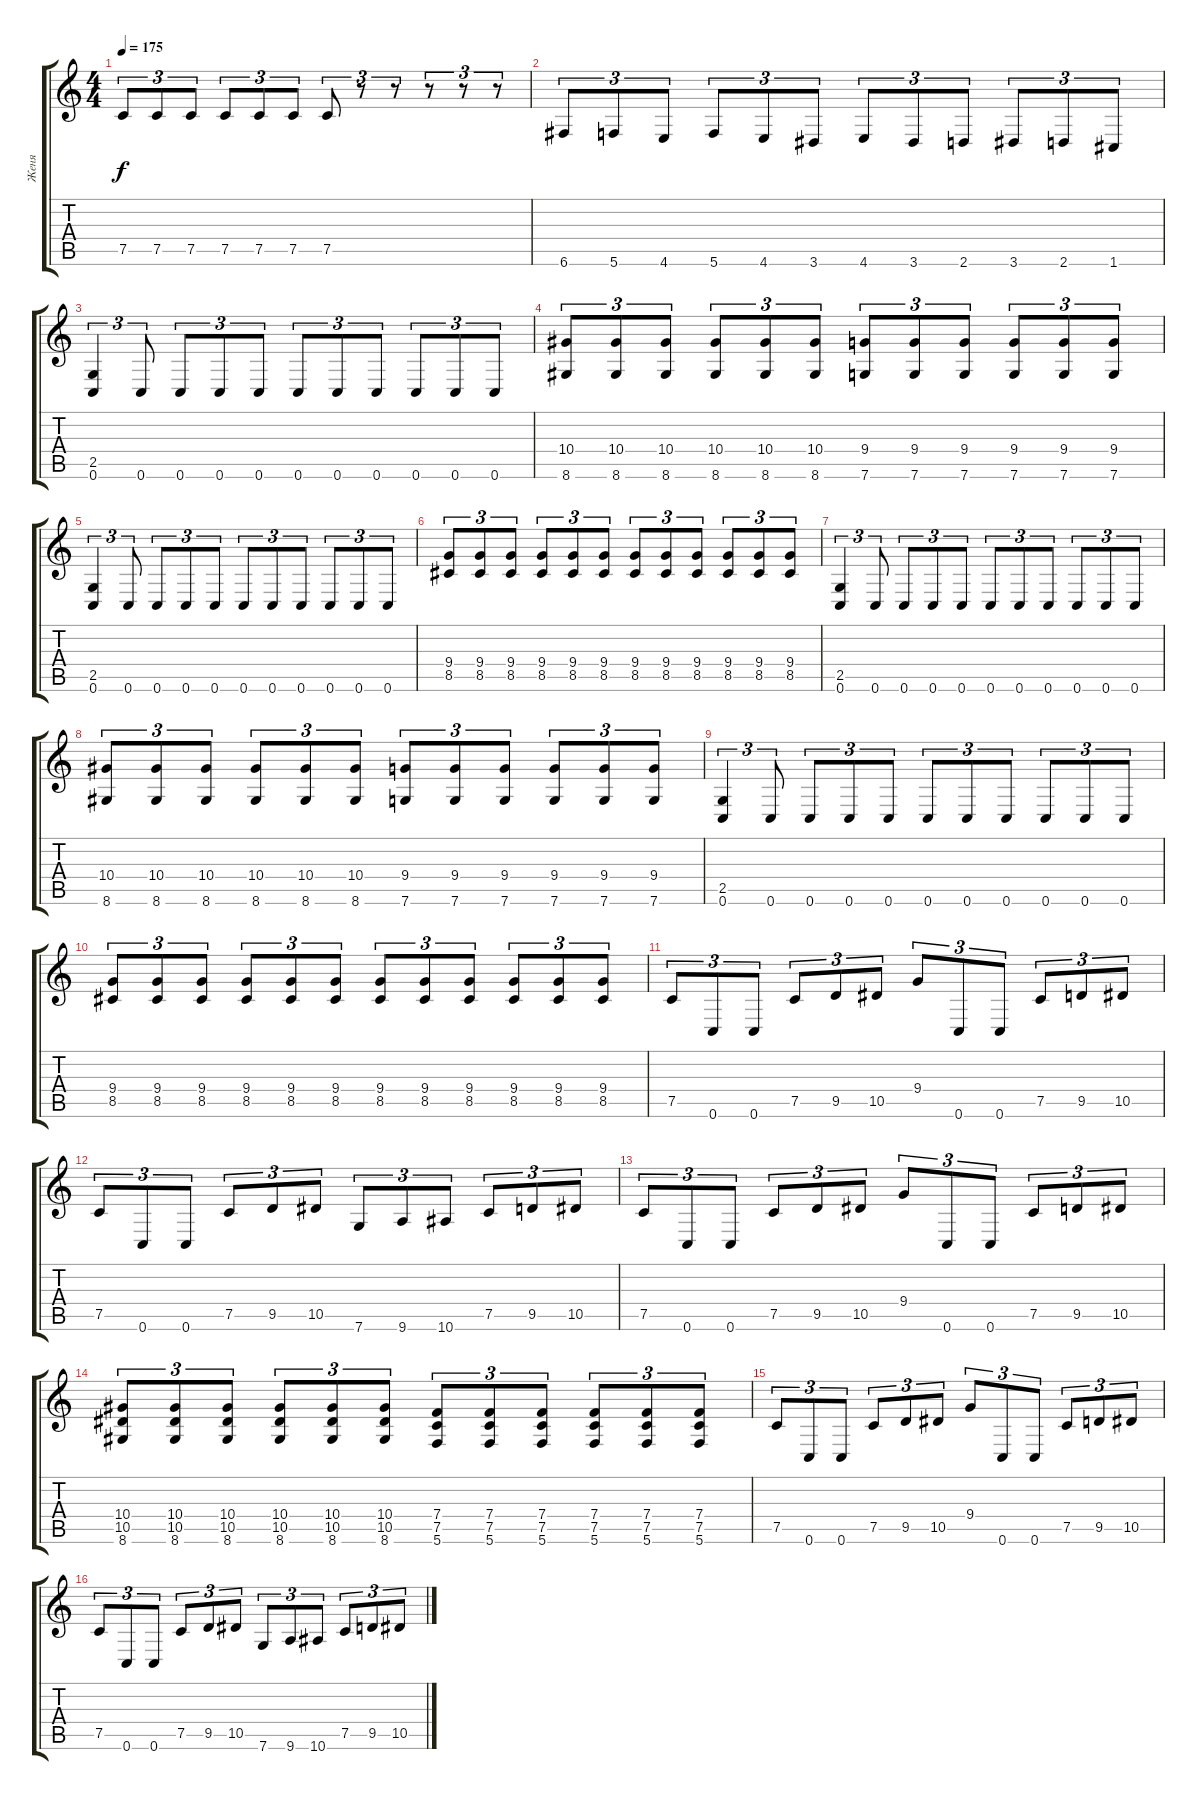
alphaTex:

\track ("Женя" "Женя") {instrument distortionguitar}
\staff {score tabs}
\tuning (C4 G3 Eb3 Bb2 F2 C2) {hide}
\ts (4 4)
\tempo 175
\clef g2
\ks c
7.5.8{tu (3 2) dy f} 7.5.8{tu (3 2)} 7.5.8{tu (3 2)} 7.5.8{tu (3 2)} 7.5.8{tu (3 2)} 7.5.8{tu (3 2)} 7.5.8{tu (3 2)} r.8{tu (3 2)} r.8{tu (3 2)} r.8{tu (3 2)} r.8{tu (3 2)} r.8{tu (3 2)} |
6.6.8{tu (3 2)} 5.6.8{tu (3 2)} 4.6.8{tu (3 2)} 5.6.8{tu (3 2)} 4.6.8{tu (3 2)} 3.6.8{tu (3 2)} 4.6.8{tu (3 2)} 3.6.8{tu (3 2)} 2.6.8{tu (3 2)} 3.6.8{tu (3 2)} 2.6.8{tu (3 2)} 1.6.8{tu (3 2)} |
(2.5 0.6).4{tu (3 2)} 0.6.8{tu (3 2)} 0.6.8{tu (3 2)} 0.6.8{tu (3 2)} 0.6.8{tu (3 2)} 0.6.8{tu (3 2)} 0.6.8{tu (3 2)} 0.6.8{tu (3 2)} 0.6.8{tu (3 2)} 0.6.8{tu (3 2)} 0.6.8{tu (3 2)} |
(10.4 8.6).8{tu (3 2)} (10.4 8.6).8{tu (3 2)} (10.4 8.6).8{tu (3 2)} (10.4 8.6).8{tu (3 2)} (10.4 8.6).8{tu (3 2)} (10.4 8.6).8{tu (3 2)} (9.4 7.6).8{tu (3 2)} (9.4 7.6).8{tu (3 2)} (9.4 7.6).8{tu (3 2)} (9.4 7.6).8{tu (3 2)} (9.4 7.6).8{tu (3 2)} (9.4 7.6).8{tu (3 2)} |
(2.5 0.6).4{tu (3 2)} 0.6.8{tu (3 2)} 0.6.8{tu (3 2)} 0.6.8{tu (3 2)} 0.6.8{tu (3 2)} 0.6.8{tu (3 2)} 0.6.8{tu (3 2)} 0.6.8{tu (3 2)} 0.6.8{tu (3 2)} 0.6.8{tu (3 2)} 0.6.8{tu (3 2)} |
(9.4 8.5).8{tu (3 2)} (9.4 8.5).8{tu (3 2)} (9.4 8.5).8{tu (3 2)} (9.4 8.5).8{tu (3 2)} (9.4 8.5).8{tu (3 2)} (9.4 8.5).8{tu (3 2)} (9.4 8.5).8{tu (3 2)} (9.4 8.5).8{tu (3 2)} (9.4 8.5).8{tu (3 2)} (9.4 8.5).8{tu (3 2)} (9.4 8.5).8{tu (3 2)} (9.4 8.5).8{tu (3 2)} |
(2.5 0.6).4{tu (3 2)} 0.6.8{tu (3 2)} 0.6.8{tu (3 2)} 0.6.8{tu (3 2)} 0.6.8{tu (3 2)} 0.6.8{tu (3 2)} 0.6.8{tu (3 2)} 0.6.8{tu (3 2)} 0.6.8{tu (3 2)} 0.6.8{tu (3 2)} 0.6.8{tu (3 2)} |
(10.4 8.6).8{tu (3 2)} (10.4 8.6).8{tu (3 2)} (10.4 8.6).8{tu (3 2)} (10.4 8.6).8{tu (3 2)} (10.4 8.6).8{tu (3 2)} (10.4 8.6).8{tu (3 2)} (9.4 7.6).8{tu (3 2)} (9.4 7.6).8{tu (3 2)} (9.4 7.6).8{tu (3 2)} (9.4 7.6).8{tu (3 2)} (9.4 7.6).8{tu (3 2)} (9.4 7.6).8{tu (3 2)} |
(2.5 0.6).4{tu (3 2)} 0.6.8{tu (3 2)} 0.6.8{tu (3 2)} 0.6.8{tu (3 2)} 0.6.8{tu (3 2)} 0.6.8{tu (3 2)} 0.6.8{tu (3 2)} 0.6.8{tu (3 2)} 0.6.8{tu (3 2)} 0.6.8{tu (3 2)} 0.6.8{tu (3 2)} |
(9.4 8.5).8{tu (3 2)} (9.4 8.5).8{tu (3 2)} (9.4 8.5).8{tu (3 2)} (9.4 8.5).8{tu (3 2)} (9.4 8.5).8{tu (3 2)} (9.4 8.5).8{tu (3 2)} (9.4 8.5).8{tu (3 2)} (9.4 8.5).8{tu (3 2)} (9.4 8.5).8{tu (3 2)} (9.4 8.5).8{tu (3 2)} (9.4 8.5).8{tu (3 2)} (9.4 8.5).8{tu (3 2)} |
7.5.8{tu (3 2)} 0.6.8{tu (3 2)} 0.6.8{tu (3 2)} 7.5.8{tu (3 2)} 9.5.8{tu (3 2)} 10.5.8{tu (3 2)} 9.4.8{tu (3 2)} 0.6.8{tu (3 2)} 0.6.8{tu (3 2)} 7.5.8{tu (3 2)} 9.5.8{tu (3 2)} 10.5.8{tu (3 2)} |
7.5.8{tu (3 2)} 0.6.8{tu (3 2)} 0.6.8{tu (3 2)} 7.5.8{tu (3 2)} 9.5.8{tu (3 2)} 10.5.8{tu (3 2)} 7.6.8{tu (3 2)} 9.6.8{tu (3 2)} 10.6.8{tu (3 2)} 7.5.8{tu (3 2)} 9.5.8{tu (3 2)} 10.5.8{tu (3 2)} |
7.5.8{tu (3 2)} 0.6.8{tu (3 2)} 0.6.8{tu (3 2)} 7.5.8{tu (3 2)} 9.5.8{tu (3 2)} 10.5.8{tu (3 2)} 9.4.8{tu (3 2)} 0.6.8{tu (3 2)} 0.6.8{tu (3 2)} 7.5.8{tu (3 2)} 9.5.8{tu (3 2)} 10.5.8{tu (3 2)} |
(10.4 10.5 8.6).8{tu (3 2)} (10.4 10.5 8.6).8{tu (3 2)} (10.4 10.5 8.6).8{tu (3 2)} (10.4 10.5 8.6).8{tu (3 2)} (10.4 10.5 8.6).8{tu (3 2)} (10.4 10.5 8.6).8{tu (3 2)} (7.4 7.5 5.6).8{tu (3 2)} (7.4 7.5 5.6).8{tu (3 2)} (7.4 7.5 5.6).8{tu (3 2)} (7.4 7.5 5.6).8{tu (3 2)} (7.4 7.5 5.6).8{tu (3 2)} (7.4 7.5 5.6).8{tu (3 2)} |
7.5.8{tu (3 2)} 0.6.8{tu (3 2)} 0.6.8{tu (3 2)} 7.5.8{tu (3 2)} 9.5.8{tu (3 2)} 10.5.8{tu (3 2)} 9.4.8{tu (3 2)} 0.6.8{tu (3 2)} 0.6.8{tu (3 2)} 7.5.8{tu (3 2)} 9.5.8{tu (3 2)} 10.5.8{tu (3 2)} |
7.5.8{tu (3 2)} 0.6.8{tu (3 2)} 0.6.8{tu (3 2)} 7.5.8{tu (3 2)} 9.5.8{tu (3 2)} 10.5.8{tu (3 2)} 7.6.8{tu (3 2)} 9.6.8{tu (3 2)} 10.6.8{tu (3 2)} 7.5.8{tu (3 2)} 9.5.8{tu (3 2)} 10.5.8{tu (3 2)}
